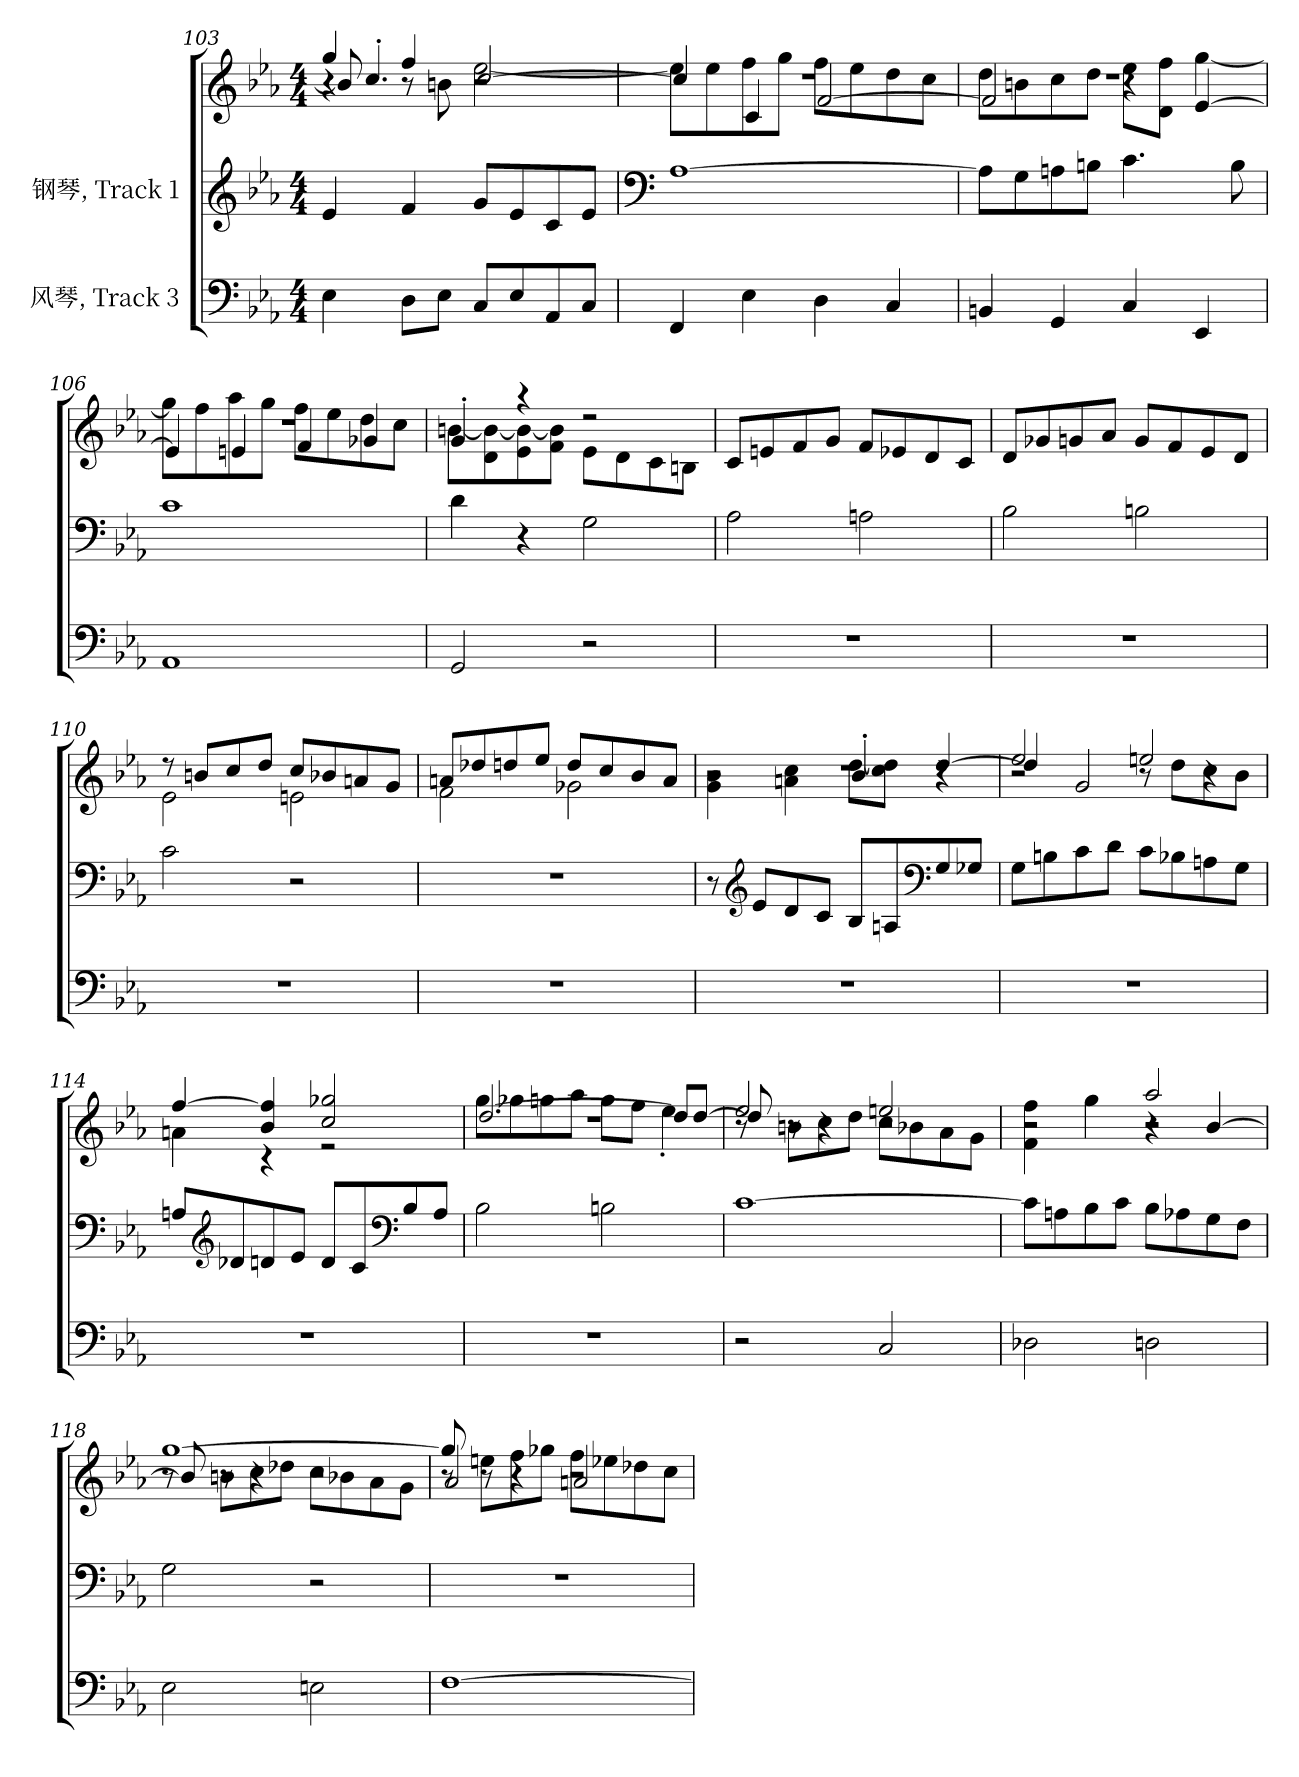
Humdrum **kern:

**kern	**kern	**kern
*part2	*part1	*part1
*staff3	*staff2	*staff1
*I"风琴, Track 3	*I"钢琴, Track 1	*
*clefF4	*clefG2	*clefG2
*k[b-e-a-]	*k[b-e-a-]	*k[b-e-a-]
*M4/4	*M4/4	*M4/4
=103	=103	=103
*	*	*^
*	*	*	*^
4E-\	4e-/	4gg/	4r	8b/]
.	.	.	.	4.cc'/
8D\L	4f/	4ff/	8r	.
8E-\J	.	.	8bn\	.
8C/L	8g/L	2r	[2ee-\	[2cc/
8E-/	8e-/	.	.	.
8AA-/	8c/	.	.	.
8C/J	8e-/J	.	.	.
=104	=104	=104	=104	=104
*	*clefF4	*	*	*
4FF/	[1A-	1r	8ee-\L]	4cc/]
.	.	.	8ee-\	.
4E-\	.	.	8ff\	4c/
.	.	.	8gg\J	.
4D\	.	.	8ff\L	[2f/
.	.	.	8ee-\	.
4C/	.	.	8dd\	.
.	.	.	8cc\J	.
=105	=105	=105	=105	=105
4BBn/	8A-\L]	1r	8dd\L	2f/]
.	8G\	.	8bn\	.
4GG/	8An\	.	8cc\	.
.	8Bn\J	.	8dd\J	.
4C/	4.c\	.	8ee-\L	4r
.	.	.	8d\ 8ff\J	.
4EE-/	.	.	[4gg\	[4e-/
.	8B\	.	.	.
!!LO:LB:g=z	!!	!!
=106	=106	=106	=106	=106
1AA-	1c	1r	8gg\L]	4e-/]
.	.	.	8ff\	.
.	.	.	8aa-\	4en/
.	.	.	8gg\J	.
.	.	.	8ff\L	4f/
.	.	.	8ee-\	.
.	.	.	8dd\	4g-X/
.	.	.	8cc\J	.
*	*	*	*v	*v
=107	=107	=107	=107
2GG/	4d\	4g'/	[8bn\L
.	.	.	8d\ 8b\_
.	4r	4r	8e-\ 8b\_
.	.	.	8f\ 8b\]J
2r	2G\	2r	8e-\L
.	.	.	8d\
.	.	.	8c\
.	.	.	8Bn\J
*	*	*v	*v
=108	=108	=108
1r	2A-\	8c/L
.	.	8en/
.	.	8f/
.	.	8g/J
.	2An\	8f/L
.	.	8e-X/
.	.	8d/
.	.	8c/J
!!LO:LB:g=z
=109	=109	=109
1r	2B-\	8d/L
.	.	8g-X/
.	.	8gn/
.	.	8a-/J
.	2Bn\	8g/L
.	.	8f/
.	.	8e-/
.	.	8d/J
=110	=110	=110
*	*	*^
1r	2c\	8r	2e-\
.	.	8bn/L	.
.	.	8cc/	.
.	.	8dd/J	.
.	2r	8cc/L	2en\
.	.	8b-X/	.
.	.	8an/	.
.	.	8g/J	.
=111	=111	=111	=111
1r	1r	8an/L	2f\
.	.	8dd-X/	.
.	.	8ddn/	.
.	.	8ee-/J	.
.	.	8dd/L	2g-X\
.	.	8cc/	.
.	.	8b-/	.
.	.	8a/J	.
!!LO:PB:g=z
=112	=112	=112	=112
*	*	*	*^
1r	8r	1r	4g\ 4b-\	2r
*	*clefG2	*	*	*
.	8e-/L	.	.	.
.	8d/	.	4an\ 4cc\	.
.	8c/J	.	.	.
.	8B-/L	.	[8dd\L	4b-'/
.	8An/	.	8cc\ 8dd\]J	.
*	*clefF4	*	*	*
.	8G/	.	4r	[4dd/
.	8G-X/J	.	.	.
=113	=113	=113	=113	=113
1r	8G\L	2ee-/	2r	4dd/]
.	8Bn\	.	.	.
.	8c\	.	.	2g/
.	8d\J	.	.	.
.	8c\L	2een/	8r	.
.	8B-X\	.	8dd\L	.
.	8An\	.	8cc\	4r
.	8G\J	.	8b-\J	.
*	*	*	*v	*v
=114	=114	=114	=114
1r	8An/L	[4ff/	4an\
*	*clefG2	*	*
.	8d-X/	.	.
.	8dn/	4b-/ 4ff/]	4r
.	8e-/J	.	.
.	8d/L	2cc/ 2gg-X/	2r
.	8c/	.	.
*	*clefF4	*	*
.	8B-/	.	.
.	8A/J	.	.
!!LO:LB:g=z
=115	=115	=115	=115
*	*	*	*^
1r	2B-\	1r	8gg\L	[2.dd/
.	.	.	8gg-X\	.
.	.	.	8ggn\	.
.	.	.	8aa-\J	.
.	2Bn\	.	8gg\L	.
.	.	.	8ff\J	.
.	.	.	4ee-'\	8dd/L]
.	.	.	.	[8dd/J
=116	=116	=116	=116	=116
2r	[1c	2ee-/	8r	8dd/]
.	.	.	8bn\L	8r
.	.	.	8cc\	4r
.	.	.	8dd\J	.
2C/	.	2een/	8cc\L	2r
.	.	.	8b-X\	.
.	.	.	8a-\	.
.	.	.	8g\J	.
=117	=117	=117	=117	=117
2D-X\	8c\L]	2r	4f\ 4ff\	2r
.	8An\	.	.	.
.	8B-\	.	4gg\	.
.	8c\J	.	.	.
2Dn\	8B-\L	2aa-/	2r	4r
.	8A-X\	.	.	.
.	8G\	.	.	[4b-/
.	8F\J	.	.	.
!!LO:LB:g=z	!!	!!
=118	=118	=118	=118	=118
2E-\	2G\	[1gg	8r	8b-/]
.	.	.	8bn\L	8r
.	.	.	8cc\	4r
.	.	.	8dd-X\J	.
2En\	2r	.	8cc\L	2r
.	.	.	8b-X\	.
.	.	.	8a-\	.
.	.	.	8g\J	.
=119	=119	=119	=119	=119
[1F	1r	8gg/]	8r	2a-/
.	.	8r	8een\L	.
.	.	4r	8ff\	.
.	.	.	8gg-X\J	.
.	.	2r	8ff\L	2an/
.	.	.	8ee-X\	.
.	.	.	8dd-X\	.
.	.	.	8cc\J	.
*	*	*v	*v	*v
=	=	=
*-	*-	*-
